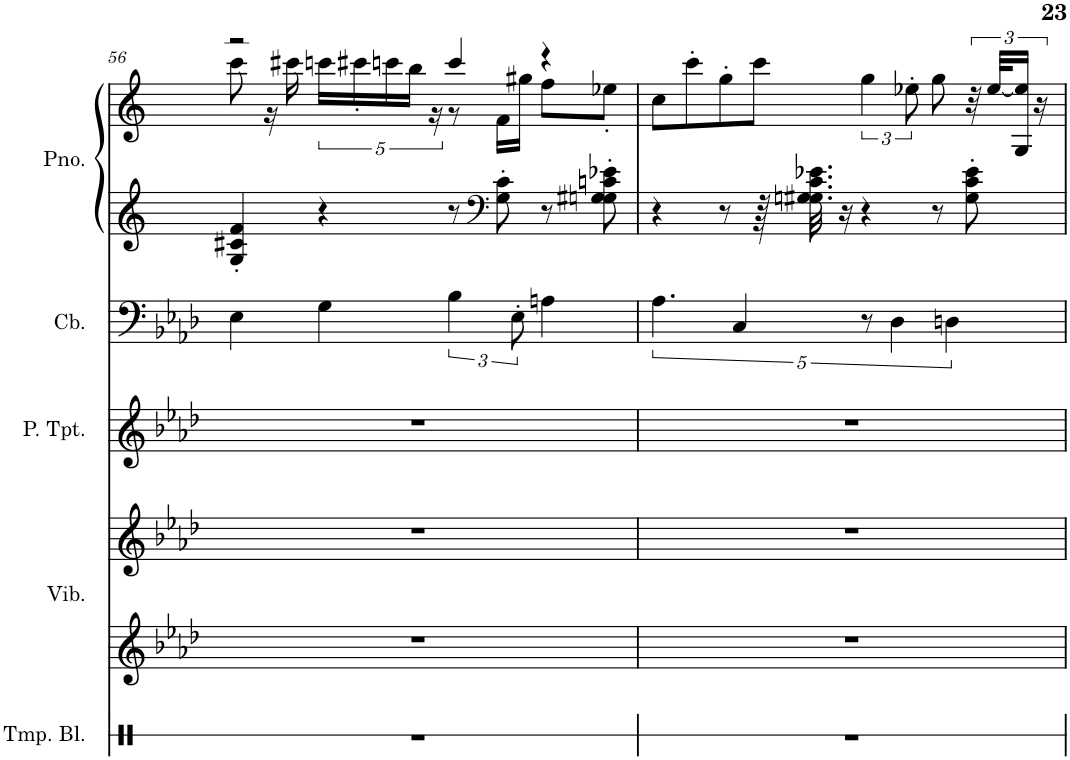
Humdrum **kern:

**kern	**kern	**kern	**kern	**kern	**kern	**kern
*part5	*part4	*part4	*part3	*part2	*part1	*part1
*staff7	*staff6	*staff5	*staff4	*staff3	*staff2	*staff1
*I"Temple Blocks	*I"Vibraphone	*	*I"Piccolo Trumpet	*I"Contrabass	*I"Piano, untitled	*
*I'Tmp. Bl.	*I'Vib.	*	*I'P. Tpt.	*I'Cb.	*I'Pno.	*
!!LO:PB:g=z
*clefX	*clefG2	*clefG2	*clefG2	*clefF4	*clefG2	*clefG2
*	*	*	*Trd-6c-10	*Trd7c12	*	*
*k[]	*k[b-e-a-d-]	*k[b-e-a-d-]	*k[b-e-a-d-]	*k[b-e-a-d-]	*k[b-e-a-d-]	*k[b-e-a-d-]
*M4/4	*M4/4	*M4/4	*M4/4	*M4/4	*M4/4	*M4/4
=56	=56	=56	=56	=56	=56	=56
*	*	*	*	*	*	*^
1r	1r	1r	1r	4E-\	4G/' 4c#X/' 4f/'	2r	8ccc\
.	.	.	.	.	.	.	16r
.	.	.	.	.	.	.	16ccc#X\
.	.	.	.	4G\	4r	.	20cccn\LL
.	.	.	.	.	.	.	20ccc#X'\
.	.	.	.	.	.	.	20cccn\
.	.	.	.	.	.	.	20bb\JJ
.	.	.	.	.	.	.	20r
.	.	.	.	6B-\	8r	4ccc/	8r
*	*	*	*	*	*clefF4	*	*
.	.	.	.	.	8G\' 8c#\'	.	16f\LL
.	.	.	.	12E-'\	.	.	.
.	.	.	.	.	.	.	16gg#X\JJ
.	.	.	.	4An\	8r	4r	8ff\L
.	.	.	.	.	8Gn\' 8G#X\' 8cn\' 8e-X\'	.	8ee-X'\J
*	*	*	*	*	*	*v	*v
=57	=57	=57	=57	=57	=57	=57
1r	1r	1r	1r	5.A-\	4r	8cc\L
.	.	.	.	.	.	8ccc'\
.	.	.	.	.	8r	8gg'\
.	.	.	.	5C/	.	.
.	.	.	.	.	64r	8ccc\J
.	.	.	.	.	32.Gn\ 32.G#X\ 32.c\ 32.e-X\	.
.	.	.	.	.	16r	.
.	.	.	.	10r	4r	6gg\
.	.	.	.	5D-\	.	.
.	.	.	.	.	.	12ee-X'\
.	.	.	.	.	8r	8gg\
.	.	.	.	5Dn\	.	.
.	.	.	.	.	8G#\' 8c\' 8e-\'	48r
.	.	.	.	.	.	[48ee-/KLL
.	.	.	.	.	.	24G/ 24ee-/]JJ
.	.	.	.	.	.	24r
=	=	=	=	=	=	=
*-	*-	*-	*-	*-	*-	*-
